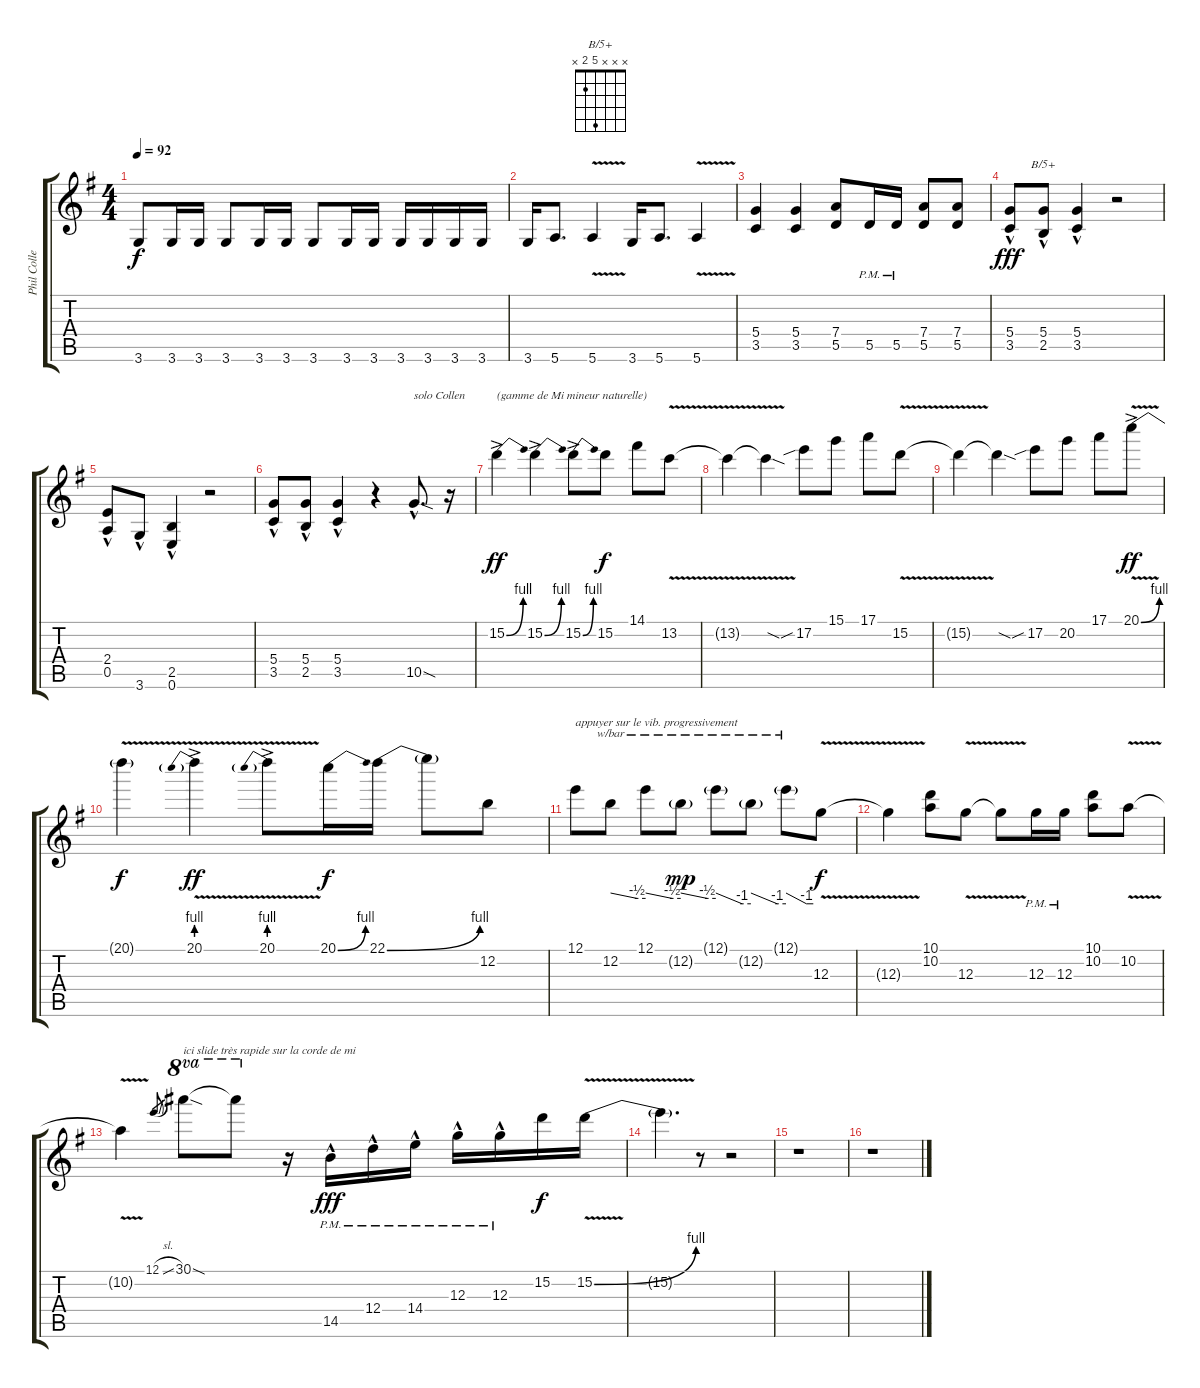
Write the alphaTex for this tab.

\track ("Phil Collen" "Phil Colle") {instrument distortionguitar}
\staff {score tabs}
\tuning (E4 B3 G3 D3 A2 E2) {hide}
\chord ("B/5+" x x x 5 2 x)
\ts (4 4)
\tempo 92
\clef g2
\ks eminor
3.6.8{dy f} 3.6.16 3.6.16 3.6.8 3.6.16 3.6.16 3.6.8 3.6.16 3.6.16 3.6.16 3.6.16 3.6.16 3.6.16 |
3.6.16 5.6.8{d} 5.6{v}.4 3.6.16 5.6.8{d} 5.6{v}.4 |
(5.4 3.5).4 (5.4 3.5).4 (7.4 5.5).8 5.5{pm}.16 5.5{pm}.16 (7.4 5.5).8 (7.4 5.5).8 |
(5.4{hac} 3.5{hac}).8{dy fff} (5.4{hac} 2.5{hac}).8{ch "B/5+"} (5.4{hac} 3.5{hac}).4 r.2 |
(2.4{hac} 0.5{hac}).8 3.6{hac}.8 (2.5{hac} 0.6{hac}).4 r.2 |
(5.4{hac} 3.5{hac}).8 (5.4{hac} 2.5{hac}).8 (5.4{hac} 3.5{hac}).4 r.4 10.5{sod hac}.8{d txt "solo Collen"} r.16 |
15.2{be (bend 0 0 60 4) ac}.4{txt "(gamme de Mi mineur naturelle)" dy ff} 15.2{be (bend 0 0 60 4) ac}.4 15.2{be (bend 0 0 60 4) ac}.8 15.2.8{dy f} 14.1.8 13.2{v}.8 |
13.2{t}.4 13.2{v sod t}.4 17.2{sib}.8 15.1.8 17.1.8 15.2{v}.8 |
15.2{t}.4 15.2{sod t}.4 17.2{sib}.8 20.2.8 17.1.8 20.1{be (bend 0 0 60 4) v ac}.8{dy ff} |
20.1{t}.4{dy f} 20.1{be (prebend 0 4 60 4) v ac}.4{dy ff} 20.1{be (prebend 0 4 60 4) v ac}.8 20.1{be (bend 0 0 60 4)}.16{dy f} 22.1{be (bend 0 0 60 4)}.16 22.1{t}.8 12.2.8 |
12.1.8{txt "appuyer sur le vib. progressivement"} 12.2.8{tbe (custom default 0 0 45 -2 60 -2)} 12.1.8{tbe (custom default 0 0 45 -2 60 -2)} 12.2{g}.8{tbe (custom default 0 0 45 -2 60 -2) dy mp} 12.1{g}.8{tbe (custom default 0 0 45 -4 60 -4)} 12.2{g}.8{tbe (custom default 0 0 45 -4 60 -4)} 12.1{g}.8{tbe (custom default 0 0 45 -4 60 -4)} 12.3{v}.8{dy f} |
12.3{t}.4 (10.1 10.2).8 12.3{v}.8 12.3{t}.8 12.3{pm}.16 12.3{pm}.16 (10.1 10.2).8 10.2{v}.8 |
10.2{t}.4 12.1{sl}.8{gr} 30.1{sod}.8{ot 8va txt "ici slide très rapide sur la corde de mi"} 30.1{t}.8{ot 8va} r.16 14.5{hac pm}.16{dy fff} 12.4{hac pm}.16 14.4{hac pm}.16 12.3{hac pm}.16 12.3{hac pm}.16 15.2.16{dy f} 15.2{be (bend 0 0 60 4) v}.16 |
15.2{t}.4{d} r.8 r.2 |
r.1 |
r.1
